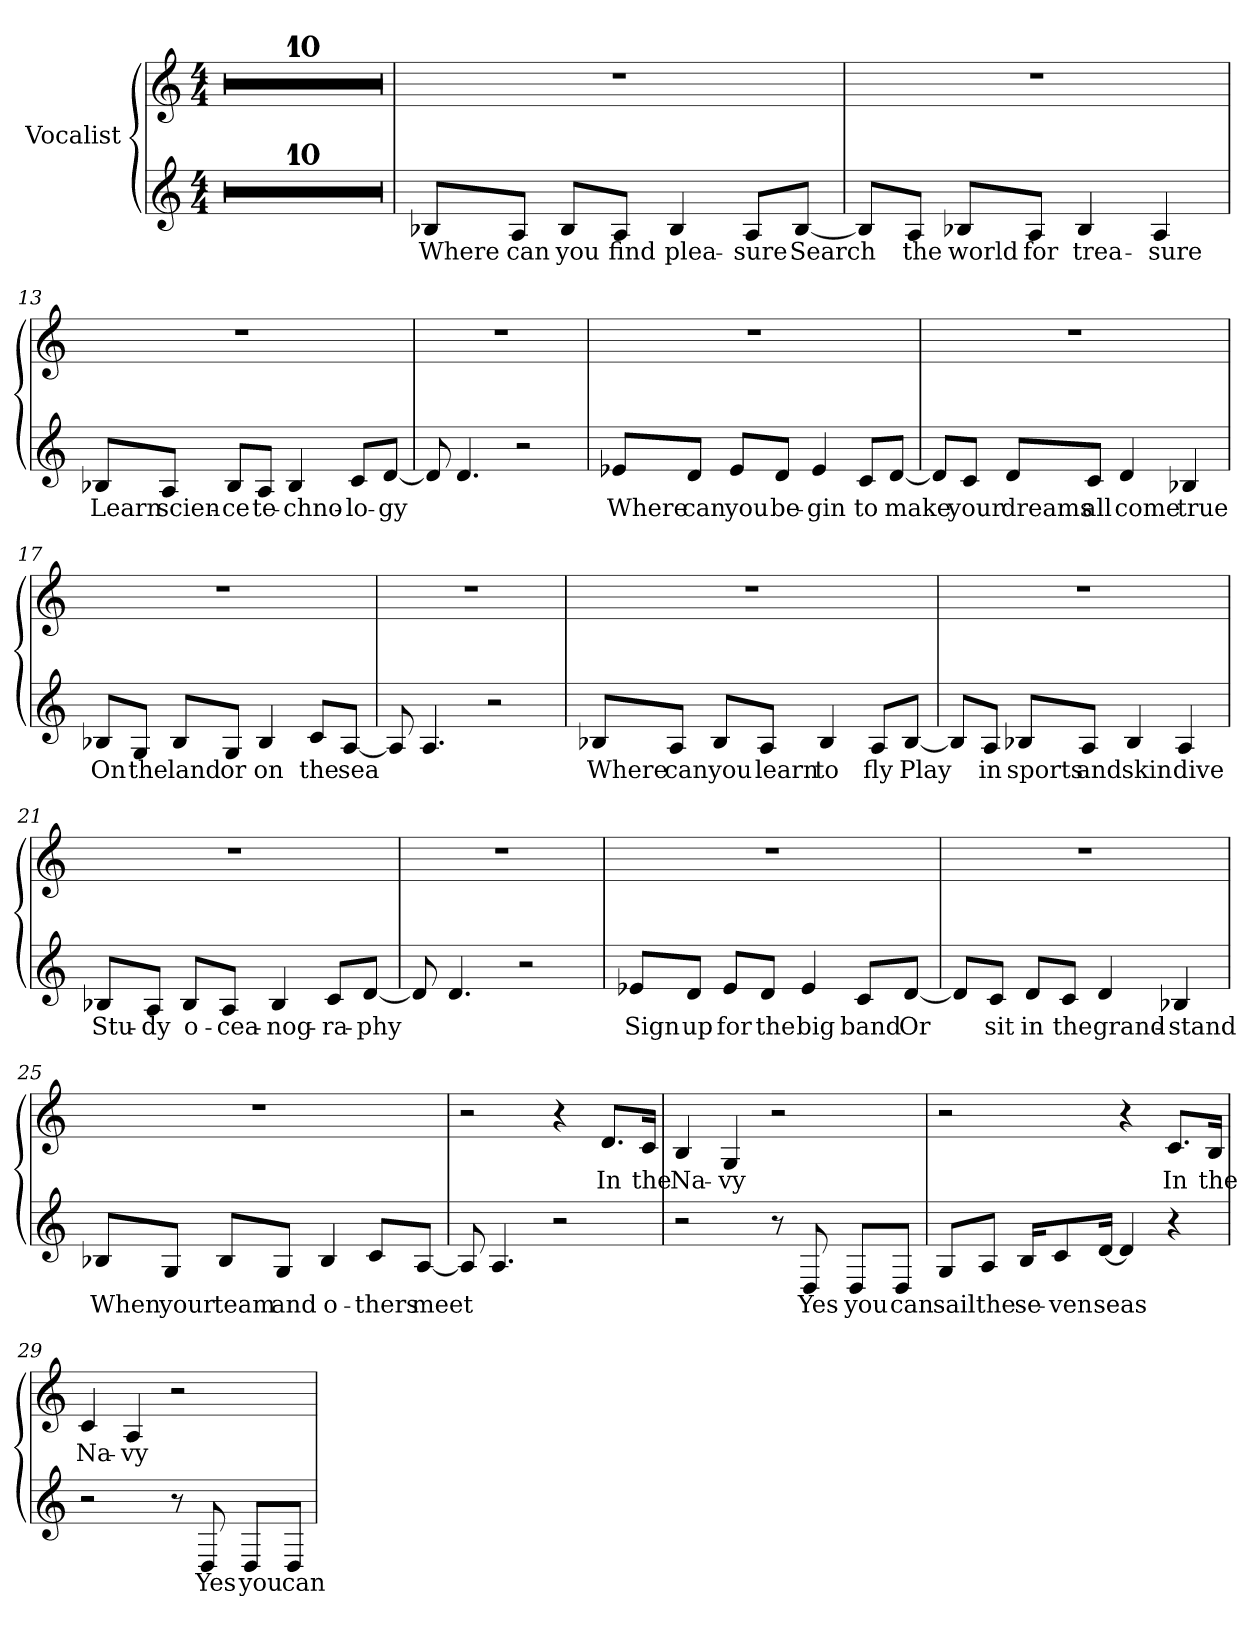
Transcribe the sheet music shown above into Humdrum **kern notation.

**kern	**text	**kern	**text
*part1	*part1	*part1	*part1
*staff2	*staff2	*staff1	*staff1
*I"Vocalist	*	*	*
*clefG2	*	*clefG2	*
*M4/4	*	*M4/4	*
=1	=1	=1	=1
*clefG2	*	*clefG2	*
*M4/4	*	*M4/4	*
1r	.	1r	.
=2	=2	=2	=2
1r	.	1r	.
=3	=3	=3	=3
1r	.	1r	.
=4	=4	=4	=4
1r	.	1r	.
=5	=5	=5	=5
1r	.	1r	.
=6	=6	=6	=6
1r	.	1r	.
=7	=7	=7	=7
1r	.	1r	.
=8	=8	=8	=8
1r	.	1r	.
=9	=9	=9	=9
1r	.	1r	.
=10	=10	=10	=10
1r	.	1r	.
=11	=11	=11	=11
8B-X/L	Where	1r	.
8A/J	can	.	.
8B-/L	you	.	.
8A/J	find	.	.
4B-	plea-	.	.
8A/L	-sure_	.	.
[8B-/J	Search	.	.
=12	=12	=12	=12
8B-/L]	_	1r	.
8A/J	the	.	.
8B-X/L	world	.	.
8A/J	for	.	.
4B-	trea-	.	.
4A	-sure	.	.
=13	=13	=13	=13
8B-X/L	Learn	1r	.
8A/J	scien-	.	.
8B-/L	-ce	.	.
8A/J	te-	.	.
4B-	-chno-	.	.
8c/L	-lo-	.	.
[8d/J	-gy	.	.
=14	=14	=14	=14
8d]	_	1r	.
4.d	_	.	.
2r	.	.	.
=15	=15	=15	=15
8e-X/L	Where	1r	.
8d/J	can	.	.
8e-/L	you	.	.
8d/J	be-	.	.
4e-	-gin	.	.
8c/L	to	.	.
[8d/J	make	.	.
=16	=16	=16	=16
8d/L]	_	1r	.
8c/J	your	.	.
8d/L	dreams	.	.
8c/J	all	.	.
4d	come	.	.
4B-X	true	.	.
=17	=17	=17	=17
8B-X/L	On	1r	.
8G/J	the	.	.
8B-/L	land	.	.
8G/J	or	.	.
4B-	on	.	.
8c/L	the	.	.
[8A/J	sea	.	.
=18	=18	=18	=18
8A]	_	1r	.
4.A	_	.	.
2r	.	.	.
=19	=19	=19	=19
8B-X/L	Where	1r	.
8A/J	can	.	.
8B-/L	you	.	.
8A/J	learn	.	.
4B-	to	.	.
8A/L	fly	.	.
[8B-/J	Play	.	.
=20	=20	=20	=20
8B-/L]	_	1r	.
8A/J	in	.	.
8B-X/L	sports	.	.
8A/J	and	.	.
4B-	skin	.	.
4A	dive	.	.
=21	=21	=21	=21
8B-X/L	Stu-	1r	.
8A/J	-dy	.	.
8B-/L	o-	.	.
8A/J	-cea-	.	.
4B-	-nog-	.	.
8c/L	-ra-	.	.
[8d/J	-phy	.	.
=22	=22	=22	=22
8d]	_	1r	.
4.d	_	.	.
2r	.	.	.
=23	=23	=23	=23
8e-X/L	Sign	1r	.
8d/J	up	.	.
8e-/L	for	.	.
8d/J	the	.	.
4e-	big	.	.
8c/L	band	.	.
[8d/J	Or	.	.
=24	=24	=24	=24
8d/L]	_	1r	.
8c/J	sit	.	.
8d/L	in	.	.
8c/J	the	.	.
4d	grand-	.	.
4B-X	-stand	.	.
=25	=25	=25	=25
8B-X/L	When	1r	.
8G/J	your	.	.
8B-/L	team	.	.
8G/J	and	.	.
4B-	o-	.	.
8c/L	-thers	.	.
[8A/J	meet	.	.
=26	=26	=26	=26
8A]	_	2r	.
4.A	_	.	.
2r	.	4r	.
.	.	8.d/L	In
.	.	16c/Jk	the
=27	=27	=27	=27
2r	.	4B	Na-
.	.	4G	-vy
8r	.	2r	.
8D	Yes	.	.
8D/L	you	.	.
8D/J	can	.	.
=28	=28	=28	=28
8G/L	sail	2r	.
8A/J	the	.	.
16B/KL	se-	.	.
8c/	-ven	.	.
[16d/Jk	seas	.	.
4d]	_	4r	.
4r	.	8.c/L	In
.	.	16B/Jk	the
=29	=29	=29	=29
2r	.	4c	Na-
.	.	4A	-vy
8r	.	2r	.
8D	Yes	.	.
8D/L	you	.	.
8D/J	can	.	.
=	=	=	=
*-	*-	*-	*-
